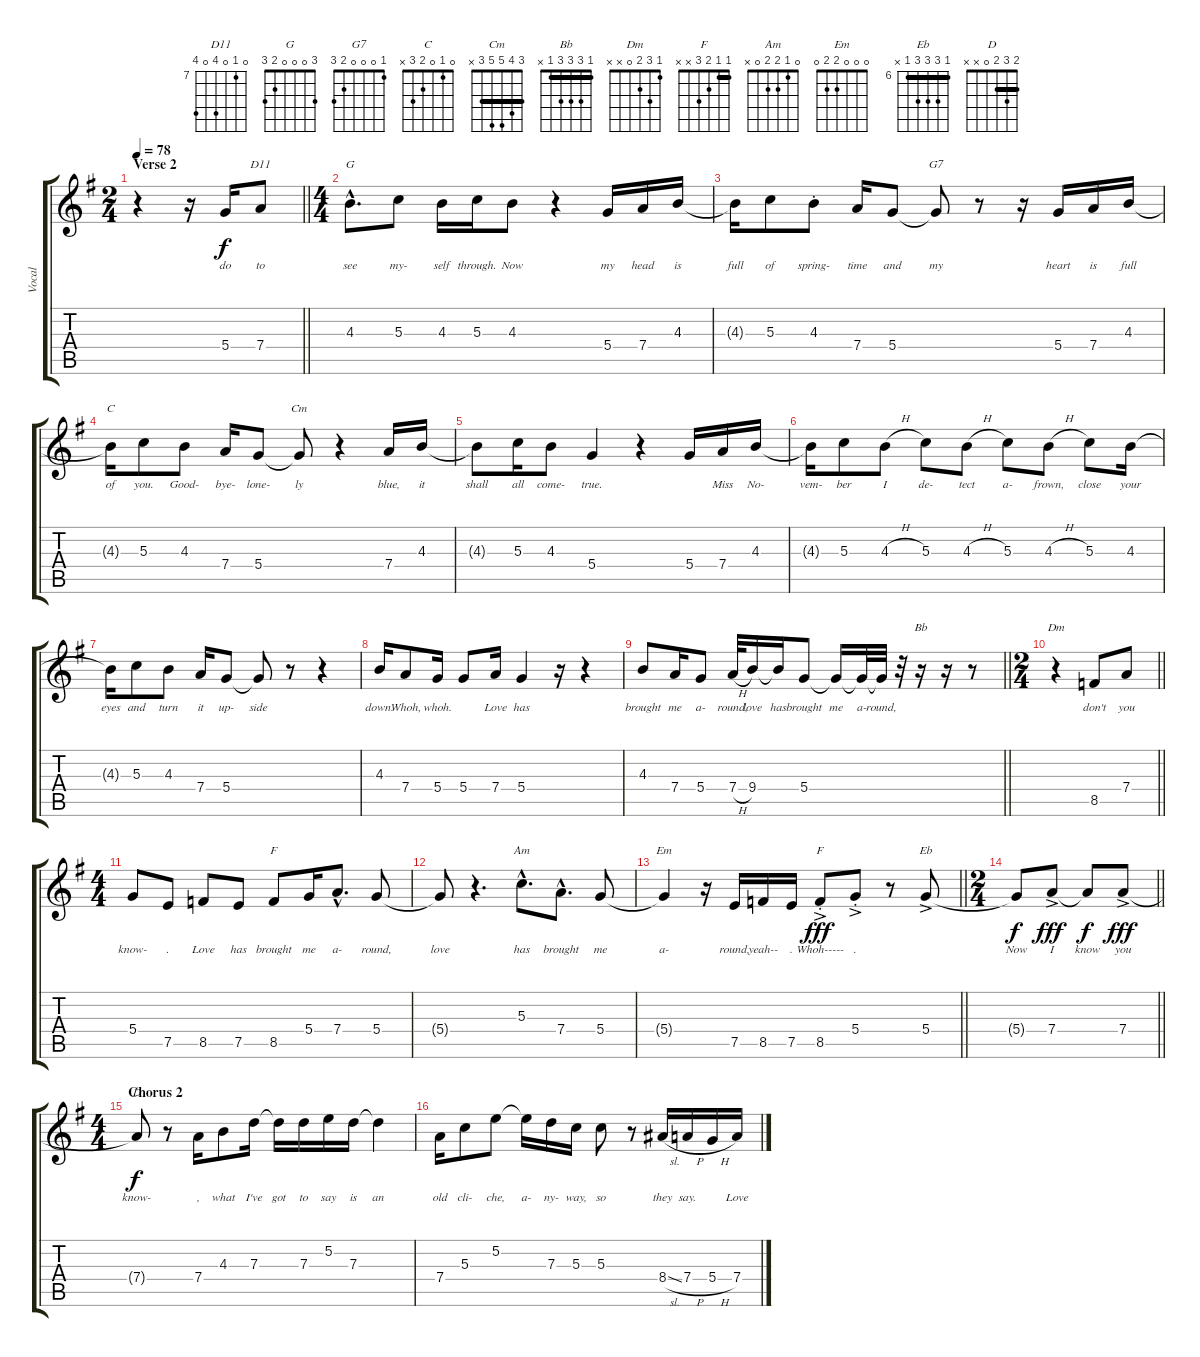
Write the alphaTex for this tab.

\track ("Vocal" "Vocal") {instrument acousticguitarsteel}
\staff {score tabs}
\tuning (E4 B3 G3 D3 A2 E2) {hide}
\chord ("D11" 0 7 0 10 0 10) {firstfret 7}
\chord ("G" 3 0 0 0 2 3)
\chord ("G7" 1 0 0 0 2 3)
\chord ("C" 0 1 0 2 3 x)
\chord ("Cm" 3 4 5 5 3 x) {barre 3}
\chord ("Bb" 1 3 3 3 1 x) {barre 1}
\chord ("Dm" 1 3 2 0 x x)
\chord ("F" 1 1 2 3 3 1) {barre 1}
\chord ("Am" 0 1 2 2 0 x)
\chord ("Em" 0 0 0 2 2 0)
\chord ("F" 1 1 2 3 x x) {barre 1}
\chord ("Eb" 6 8 8 8 6 x) {firstfret 6 barre 6}
\chord ("D" 2 3 2 0 x x) {barre 2}
\ts (2 4)
\section ("" "Verse 2")
\tempo 78
\clef g2
\barLineRight lightlight
\ks g
r.4{dy f} r.16 5.4.16{lyrics (0 "do") lyrics (1 "") lyrics (2 "") lyrics (3 "") lyrics (4 "")} 7.4.8{ch "D11" lyrics (0 "to") lyrics (1 "") lyrics (2 "") lyrics (3 "") lyrics (4 "")} |
\ts (4 4)
4.3{hac}.8{d ch "G" lyrics (0 "see") lyrics (1 "") lyrics (2 "") lyrics (3 "") lyrics (4 "")} 5.3.8{lyrics (0 "my-") lyrics (1 "") lyrics (2 "") lyrics (3 "") lyrics (4 "")} 4.3.16{lyrics (0 "self") lyrics (1 "") lyrics (2 "") lyrics (3 "") lyrics (4 "")} 5.3.16{lyrics (0 "through.") lyrics (1 "") lyrics (2 "") lyrics (3 "") lyrics (4 "")} 4.3.8{lyrics (0 "Now") lyrics (1 "") lyrics (2 "") lyrics (3 "") lyrics (4 "")} r.4 5.4.16{lyrics (0 "my") lyrics (1 "") lyrics (2 "") lyrics (3 "") lyrics (4 "")} 7.4.16{lyrics (0 "head") lyrics (1 "") lyrics (2 "") lyrics (3 "") lyrics (4 "")} 4.3.16{lyrics (0 "is") lyrics (1 "") lyrics (2 "") lyrics (3 "") lyrics (4 "")} |
4.3{t}.16{lyrics (0 "full") lyrics (1 "") lyrics (2 "") lyrics (3 "") lyrics (4 "")} 5.3.8{lyrics (0 "of") lyrics (1 "") lyrics (2 "") lyrics (3 "") lyrics (4 "")} 4.3{st}.8{lyrics (0 "spring-") lyrics (1 "") lyrics (2 "") lyrics (3 "") lyrics (4 "")} 7.4.16{lyrics (0 "time") lyrics (1 "") lyrics (2 "") lyrics (3 "") lyrics (4 "")} 5.4.8{lyrics (0 "and") lyrics (1 "") lyrics (2 "") lyrics (3 "") lyrics (4 "")} 5.4{t}.8{ch "G7" lyrics (0 "my") lyrics (1 "") lyrics (2 "") lyrics (3 "") lyrics (4 "")} r.8 r.16 5.4.16{lyrics (0 "heart") lyrics (1 "") lyrics (2 "") lyrics (3 "") lyrics (4 "")} 7.4.16{lyrics (0 "is") lyrics (1 "") lyrics (2 "") lyrics (3 "") lyrics (4 "")} 4.3.16{lyrics (0 "full") lyrics (1 "") lyrics (2 "") lyrics (3 "") lyrics (4 "")} |
4.3{t}.16{ch "C" lyrics (0 "of") lyrics (1 "") lyrics (2 "") lyrics (3 "") lyrics (4 "")} 5.3.8{lyrics (0 "you.") lyrics (1 "") lyrics (2 "") lyrics (3 "") lyrics (4 "")} 4.3.8{lyrics (0 "Good-") lyrics (1 "") lyrics (2 "") lyrics (3 "") lyrics (4 "")} 7.4.16{lyrics (0 "bye-") lyrics (1 "") lyrics (2 "") lyrics (3 "") lyrics (4 "")} 5.4.8{lyrics (0 "lone-") lyrics (1 "") lyrics (2 "") lyrics (3 "") lyrics (4 "")} 5.4{t}.8{ch "Cm" lyrics (0 "ly") lyrics (1 "") lyrics (2 "") lyrics (3 "") lyrics (4 "")} r.4 7.4.16{lyrics (0 "blue,") lyrics (1 "") lyrics (2 "") lyrics (3 "") lyrics (4 "")} 4.3.16{lyrics (0 "it") lyrics (1 "") lyrics (2 "") lyrics (3 "") lyrics (4 "")} |
4.3{t}.8{lyrics (0 "shall") lyrics (1 "") lyrics (2 "") lyrics (3 "") lyrics (4 "")} 5.3.16{lyrics (0 "all") lyrics (1 "") lyrics (2 "") lyrics (3 "") lyrics (4 "")} 4.3.8{lyrics (0 "come-") lyrics (1 "") lyrics (2 "") lyrics (3 "") lyrics (4 "")} 5.4.4{lyrics (0 "true.") lyrics (1 "") lyrics (2 "") lyrics (3 "") lyrics (4 "")} r.4 5.4.16{lyrics (0 "") lyrics (1 "") lyrics (2 "") lyrics (3 "") lyrics (4 "")} 7.4.16{lyrics (0 "Miss") lyrics (1 "") lyrics (2 "") lyrics (3 "") lyrics (4 "")} 4.3.16{lyrics (0 "No-") lyrics (1 "") lyrics (2 "") lyrics (3 "") lyrics (4 "")} |
4.3{t}.16{lyrics (0 "vem-") lyrics (1 "") lyrics (2 "") lyrics (3 "") lyrics (4 "")} 5.3.8{lyrics (0 "ber") lyrics (1 "") lyrics (2 "") lyrics (3 "") lyrics (4 "")} 4.3{h}.8{lyrics (0 "I") lyrics (1 "") lyrics (2 "") lyrics (3 "") lyrics (4 "")} 5.3.8{lyrics (0 "de-") lyrics (1 "") lyrics (2 "") lyrics (3 "") lyrics (4 "")} 4.3{h}.8{lyrics (0 "tect") lyrics (1 "") lyrics (2 "") lyrics (3 "") lyrics (4 "")} 5.3.8{lyrics (0 "a-") lyrics (1 "") lyrics (2 "") lyrics (3 "") lyrics (4 "")} 4.3{h}.8{lyrics (0 "frown,") lyrics (1 "") lyrics (2 "") lyrics (3 "") lyrics (4 "")} 5.3.8{lyrics (0 "close") lyrics (1 "") lyrics (2 "") lyrics (3 "") lyrics (4 "")} 4.3.16{lyrics (0 "your") lyrics (1 "") lyrics (2 "") lyrics (3 "") lyrics (4 "")} |
4.3{t}.16{lyrics (0 "eyes") lyrics (1 "") lyrics (2 "") lyrics (3 "") lyrics (4 "")} 5.3.8{lyrics (0 "and") lyrics (1 "") lyrics (2 "") lyrics (3 "") lyrics (4 "")} 4.3.8{lyrics (0 "turn") lyrics (1 "") lyrics (2 "") lyrics (3 "") lyrics (4 "")} 7.4.16{lyrics (0 "it") lyrics (1 "") lyrics (2 "") lyrics (3 "") lyrics (4 "")} 5.4.8{lyrics (0 "up-") lyrics (1 "") lyrics (2 "") lyrics (3 "") lyrics (4 "")} 5.4{t}.8{lyrics (0 "side") lyrics (1 "") lyrics (2 "") lyrics (3 "") lyrics (4 "")} r.8 r.4 |
4.3.16{lyrics (0 "down.") lyrics (1 "") lyrics (2 "") lyrics (3 "") lyrics (4 "")} 7.4.8{lyrics (0 "Whoh,") lyrics (1 "") lyrics (2 "") lyrics (3 "") lyrics (4 "")} 5.4.16{lyrics (0 "whoh.") lyrics (1 "") lyrics (2 "") lyrics (3 "") lyrics (4 "")} 5.4.8{lyrics (0 "") lyrics (1 "") lyrics (2 "") lyrics (3 "") lyrics (4 "")} 7.4.16{lyrics (0 "Love") lyrics (1 "") lyrics (2 "") lyrics (3 "") lyrics (4 "")} 5.4.4{lyrics (0 "has") lyrics (1 "") lyrics (2 "") lyrics (3 "") lyrics (4 "")} r.16 r.4 |
\barLineRight lightlight
4.3.8{lyrics (0 "brought") lyrics (1 "") lyrics (2 "") lyrics (3 "") lyrics (4 "")} 7.4.16{lyrics (0 "me") lyrics (1 "") lyrics (2 "") lyrics (3 "") lyrics (4 "")} 5.4.8{lyrics (0 "a-") lyrics (1 "") lyrics (2 "") lyrics (3 "") lyrics (4 "")} 7.4{h}.32{lyrics (0 "round,") lyrics (1 "") lyrics (2 "") lyrics (3 "") lyrics (4 "")} 9.4.16{lyrics (0 "love") lyrics (1 "") lyrics (2 "") lyrics (3 "") lyrics (4 "")} 9.4{t}.16{lyrics (0 "has") lyrics (1 "") lyrics (2 "") lyrics (3 "") lyrics (4 "")} 5.4.8{lyrics (0 "brought") lyrics (1 "") lyrics (2 "") lyrics (3 "") lyrics (4 "")} 5.4{t}.16{lyrics (0 "me") lyrics (1 "") lyrics (2 "") lyrics (3 "") lyrics (4 "")} 5.4{t}.32{lyrics (0 "a-") lyrics (1 "") lyrics (2 "") lyrics (3 "") lyrics (4 "")} 5.4{t}.32{lyrics (0 "round,") lyrics (1 "") lyrics (2 "") lyrics (3 "") lyrics (4 "")} r.32 r.16{ch "Bb"} r.16 r.8 |
\ts (2 4)
\barLineRight lightlight
r.4{ch "Dm"} 8.5.8{lyrics (0 "don't") lyrics (1 "") lyrics (2 "") lyrics (3 "") lyrics (4 "")} 7.4.8{lyrics (0 "you") lyrics (1 "") lyrics (2 "") lyrics (3 "") lyrics (4 "")} |
\ts (4 4)
5.4.8{lyrics (0 "know-") lyrics (1 "") lyrics (2 "") lyrics (3 "") lyrics (4 "")} 7.5.8{lyrics (0 ".") lyrics (1 "") lyrics (2 "") lyrics (3 "") lyrics (4 "")} 8.5.8{lyrics (0 "Love") lyrics (1 "") lyrics (2 "") lyrics (3 "") lyrics (4 "")} 7.5.8{lyrics (0 "has") lyrics (1 "") lyrics (2 "") lyrics (3 "") lyrics (4 "")} 8.5.8{ch "F" lyrics (0 "brought") lyrics (1 "") lyrics (2 "") lyrics (3 "") lyrics (4 "")} 5.4.16{lyrics (0 "me") lyrics (1 "") lyrics (2 "") lyrics (3 "") lyrics (4 "")} 7.4{hac}.8{d lyrics (0 "a-") lyrics (1 "") lyrics (2 "") lyrics (3 "") lyrics (4 "")} 5.4.8{lyrics (0 "round,") lyrics (1 "") lyrics (2 "") lyrics (3 "") lyrics (4 "")} |
5.4{t}.8{lyrics (0 "love") lyrics (1 "") lyrics (2 "") lyrics (3 "") lyrics (4 "")} r.4{d} 5.3{hac}.8{d ch "Am" lyrics (0 "has") lyrics (1 "") lyrics (2 "") lyrics (3 "") lyrics (4 "")} 7.4{hac}.8{d lyrics (0 "brought") lyrics (1 "") lyrics (2 "") lyrics (3 "") lyrics (4 "")} 5.4.8{lyrics (0 "me") lyrics (1 "") lyrics (2 "") lyrics (3 "") lyrics (4 "")} |
\barLineRight lightlight
5.4{t}.4{ch "Em" lyrics (0 "a-") lyrics (1 "") lyrics (2 "") lyrics (3 "") lyrics (4 "")} r.16 7.5.16{lyrics (0 "round,") lyrics (1 "") lyrics (2 "") lyrics (3 "") lyrics (4 "")} 8.5.16{lyrics (0 "yeah--") lyrics (1 "") lyrics (2 "") lyrics (3 "") lyrics (4 "")} 7.5.16{lyrics (0 ".") lyrics (1 "") lyrics (2 "") lyrics (3 "") lyrics (4 "")} 8.5{ac st}.8{ch "F" lyrics (0 "Whoh-----") lyrics (1 "") lyrics (2 "") lyrics (3 "") lyrics (4 "") dy fff} 5.4{ac st}.8{lyrics (0 ".") lyrics (1 "") lyrics (2 "") lyrics (3 "") lyrics (4 "")} r.8 5.4{ac}.8{ch "Eb" lyrics (0 "") lyrics (1 "") lyrics (2 "") lyrics (3 "") lyrics (4 "")} |
\ts (2 4)
\barLineRight lightlight
5.4{t}.8{lyrics (0 "Now") lyrics (1 "") lyrics (2 "") lyrics (3 "") lyrics (4 "") dy f} 7.4{ac}.8{lyrics (0 "I") lyrics (1 "") lyrics (2 "") lyrics (3 "") lyrics (4 "") dy fff} 7.4{t}.8{lyrics (0 "know") lyrics (1 "") lyrics (2 "") lyrics (3 "") lyrics (4 "") dy f} 7.4{ac}.8{lyrics (0 "you") lyrics (1 "") lyrics (2 "") lyrics (3 "") lyrics (4 "") dy fff} |
\ts (4 4)
\section ("" "Chorus 2")
7.4{t}.8{ch "D" lyrics (0 "know-") lyrics (1 "") lyrics (2 "") lyrics (3 "") lyrics (4 "") dy f} r.8 7.4.16{lyrics (0 ",") lyrics (1 "") lyrics (2 "") lyrics (3 "") lyrics (4 "")} 4.3.8{lyrics (0 "what") lyrics (1 "") lyrics (2 "") lyrics (3 "") lyrics (4 "")} 7.3.16{lyrics (0 "I've") lyrics (1 "") lyrics (2 "") lyrics (3 "") lyrics (4 "")} 7.3{t}.16{lyrics (0 "got") lyrics (1 "") lyrics (2 "") lyrics (3 "") lyrics (4 "")} 7.3.16{lyrics (0 "to") lyrics (1 "") lyrics (2 "") lyrics (3 "") lyrics (4 "")} 5.2.16{lyrics (0 "say") lyrics (1 "") lyrics (2 "") lyrics (3 "") lyrics (4 "")} 7.3.16{lyrics (0 "is") lyrics (1 "") lyrics (2 "") lyrics (3 "") lyrics (4 "")} 7.3{t}.4{lyrics (0 "an") lyrics (1 "") lyrics (2 "") lyrics (3 "") lyrics (4 "")} |
7.4.16{lyrics (0 "old") lyrics (1 "") lyrics (2 "") lyrics (3 "") lyrics (4 "")} 5.3.8{lyrics (0 "cli-") lyrics (1 "") lyrics (2 "") lyrics (3 "") lyrics (4 "")} 5.2.8{lyrics (0 "che,") lyrics (1 "") lyrics (2 "") lyrics (3 "") lyrics (4 "")} 5.2{t}.16{lyrics (0 "a-") lyrics (1 "") lyrics (2 "") lyrics (3 "") lyrics (4 "")} 7.3.16{lyrics (0 "ny-") lyrics (1 "") lyrics (2 "") lyrics (3 "") lyrics (4 "")} 5.3.16{lyrics (0 "way,") lyrics (1 "") lyrics (2 "") lyrics (3 "") lyrics (4 "")} 5.3.8{lyrics (0 "so") lyrics (1 "") lyrics (2 "") lyrics (3 "") lyrics (4 "")} r.8 8.4{sl}.16{lyrics (0 "they") lyrics (1 "") lyrics (2 "") lyrics (3 "") lyrics (4 "")} 7.4{h}.16{lyrics (0 "say.") lyrics (1 "") lyrics (2 "") lyrics (3 "") lyrics (4 "")} 5.4{h}.16{lyrics (0 "") lyrics (1 "") lyrics (2 "") lyrics (3 "") lyrics (4 "")} 7.4.16{lyrics (0 "Love") lyrics (1 "") lyrics (2 "") lyrics (3 "") lyrics (4 "")}
